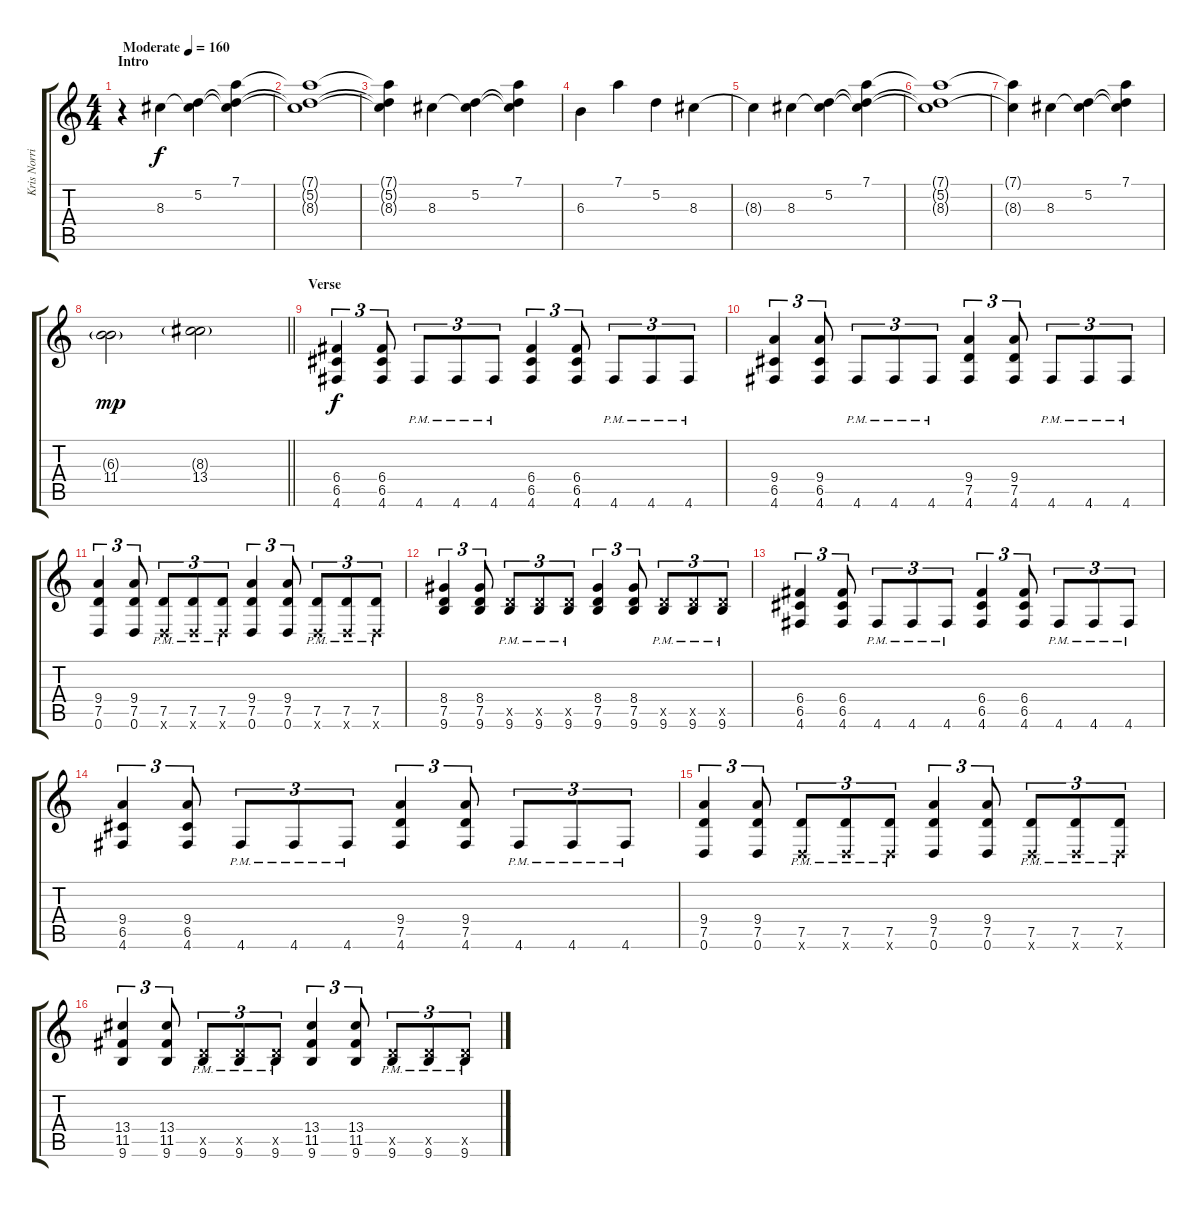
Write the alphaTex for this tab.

\track ("Kris Norris" "Kris Norri") {instrument distortionguitar}
\staff {score tabs}
\tuning (D4 A3 F3 C3 G2 D2) {hide}
\ts (4 4)
\section ("" "Intro")
\tempo (160 "Moderate")
\clef g2
\ks c
r.4{dy f instrument distortionguitar} 8.3.4 (5.2 8.3{t}).4 (7.1 5.2{t} 8.3{t}).4 |
(7.1{t} 5.2{t} 8.3{t}).1 |
(7.1{t} 5.2{t} 8.3{t}).4 8.3.4 (5.2 8.3{t}).4 (7.1 5.2{t} 8.3{t}).4 |
6.3.4 7.1.4 5.2.4 8.3.4 |
8.3{t}.4 8.3.4 (5.2 8.3{t}).4 (7.1 5.2{t} 8.3{t}).4 |
(7.1{t} 5.2{t} 8.3{t}).1 |
(7.1{t} 8.3{t}).4 8.3.4 (5.2 8.3{t}).4 (7.1 5.2{t} 8.3{t}).4 |
\barLineRight lightlight
(6.3{g} 11.4).2{dy mp} (8.3{g} 13.4).2 |
\section ("" "Verse")
(6.4 6.5 4.6).4{tu (3 2) dy f} (6.4 6.5 4.6).8{tu (3 2)} 4.6{pm}.8{tu (3 2)} 4.6{pm}.8{tu (3 2)} 4.6{pm}.8{tu (3 2)} (6.4 6.5 4.6).4{tu (3 2)} (6.4 6.5 4.6).8{tu (3 2)} 4.6{pm}.8{tu (3 2)} 4.6{pm}.8{tu (3 2)} 4.6{pm}.8{tu (3 2)} |
(9.4 6.5 4.6).4{tu (3 2)} (9.4 6.5 4.6).8{tu (3 2)} 4.6{pm}.8{tu (3 2)} 4.6{pm}.8{tu (3 2)} 4.6{pm}.8{tu (3 2)} (9.4 7.5 4.6).4{tu (3 2)} (9.4 7.5 4.6).8{tu (3 2)} 4.6{pm}.8{tu (3 2)} 4.6{pm}.8{tu (3 2)} 4.6{pm}.8{tu (3 2)} |
(9.4 7.5 0.6).4{tu (3 2)} (9.4 7.5 0.6).8{tu (3 2)} (7.5{pm} 0.6{x}).8{tu (3 2)} (7.5{pm} 0.6{x}).8{tu (3 2)} (7.5{pm} 0.6{x}).8{tu (3 2)} (9.4 7.5 0.6).4{tu (3 2)} (9.4 7.5 0.6).8{tu (3 2)} (7.5{pm} 0.6{x}).8{tu (3 2)} (7.5{pm} 0.6{x}).8{tu (3 2)} (7.5{pm} 0.6{x}).8{tu (3 2)} |
(8.4 7.5 9.6).4{tu (3 2)} (8.4 7.5 9.6).8{tu (3 2)} (7.5{pm x} 9.6{pm}).8{tu (3 2)} (7.5{pm x} 9.6{pm}).8{tu (3 2)} (7.5{pm x} 9.6{pm}).8{tu (3 2)} (8.4 7.5 9.6).4{tu (3 2)} (8.4 7.5 9.6).8{tu (3 2)} (7.5{pm x} 9.6{pm}).8{tu (3 2)} (7.5{pm x} 9.6{pm}).8{tu (3 2)} (7.5{pm x} 9.6{pm}).8{tu (3 2)} |
(6.4 6.5 4.6).4{tu (3 2)} (6.4 6.5 4.6).8{tu (3 2)} 4.6{pm}.8{tu (3 2)} 4.6{pm}.8{tu (3 2)} 4.6{pm}.8{tu (3 2)} (6.4 6.5 4.6).4{tu (3 2)} (6.4 6.5 4.6).8{tu (3 2)} 4.6{pm}.8{tu (3 2)} 4.6{pm}.8{tu (3 2)} 4.6{pm}.8{tu (3 2)} |
(9.4 6.5 4.6).4{tu (3 2)} (9.4 6.5 4.6).8{tu (3 2)} 4.6{pm}.8{tu (3 2)} 4.6{pm}.8{tu (3 2)} 4.6{pm}.8{tu (3 2)} (9.4 7.5 4.6).4{tu (3 2)} (9.4 7.5 4.6).8{tu (3 2)} 4.6{pm}.8{tu (3 2)} 4.6{pm}.8{tu (3 2)} 4.6{pm}.8{tu (3 2)} |
(9.4 7.5 0.6).4{tu (3 2)} (9.4 7.5 0.6).8{tu (3 2)} (7.5{pm} 0.6{x}).8{tu (3 2)} (7.5{pm} 0.6{x}).8{tu (3 2)} (7.5{pm} 0.6{x}).8{tu (3 2)} (9.4 7.5 0.6).4{tu (3 2)} (9.4 7.5 0.6).8{tu (3 2)} (7.5{pm} 0.6{x}).8{tu (3 2)} (7.5{pm} 0.6{x}).8{tu (3 2)} (7.5{pm} 0.6{x}).8{tu (3 2)} |
(13.4 11.5 9.6).4{tu (3 2)} (13.4 11.5 9.6).8{tu (3 2)} (7.5{pm x} 9.6{pm}).8{tu (3 2)} (7.5{pm x} 9.6{pm}).8{tu (3 2)} (7.5{pm x} 9.6{pm}).8{tu (3 2)} (13.4 11.5 9.6).4{tu (3 2)} (13.4 11.5 9.6).8{tu (3 2)} (7.5{pm x} 9.6{pm}).8{tu (3 2)} (7.5{pm x} 9.6{pm}).8{tu (3 2)} (7.5{pm x} 9.6{pm}).8{tu (3 2)}
